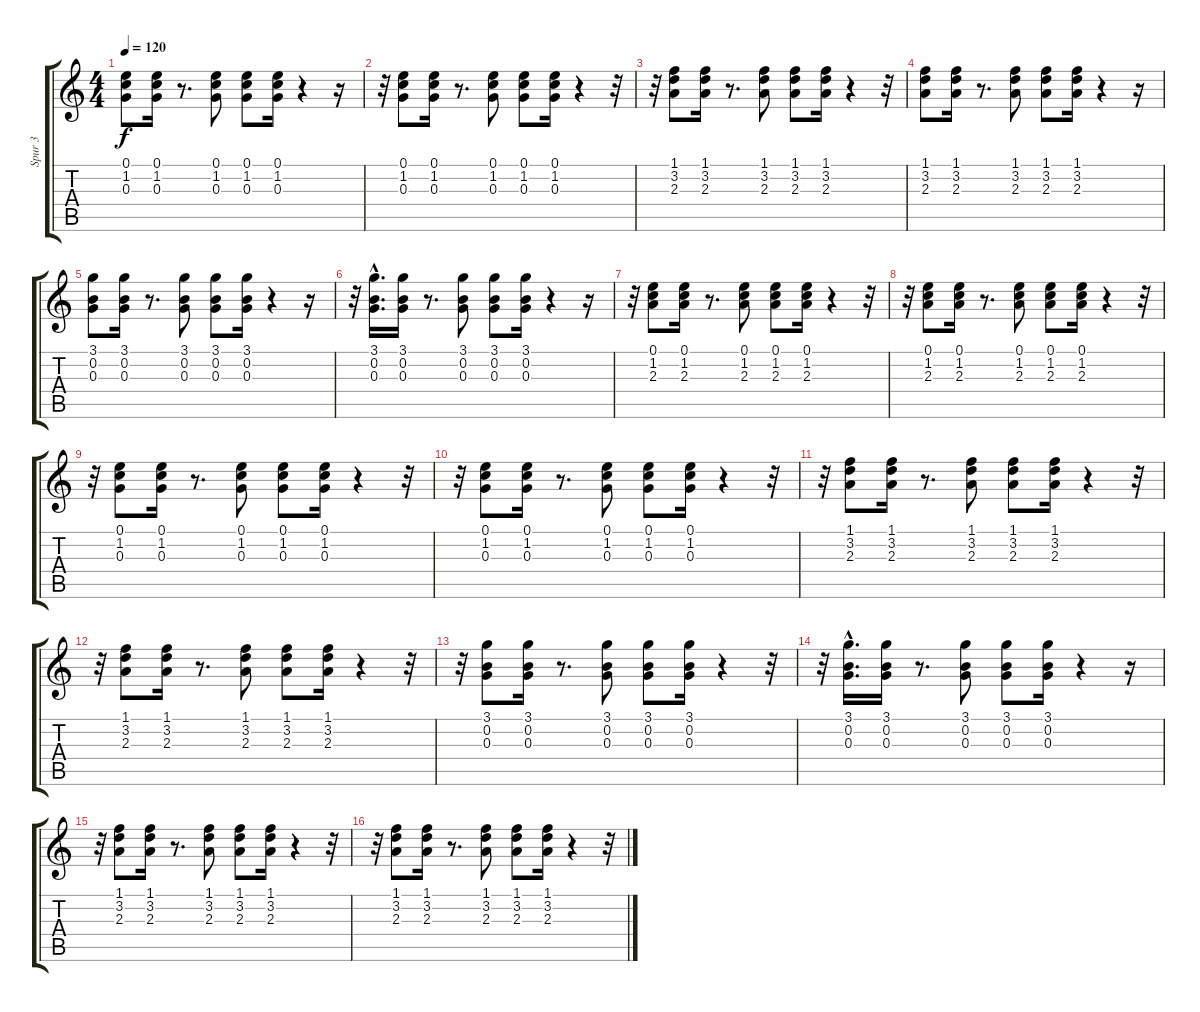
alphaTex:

\track ("Spur 3" "Spur 3") {instrument distortionguitar}
\staff {score tabs}
\tuning (E4 B3 G3 D3 A2 E2) {hide}
\ts (4 4)
\tempo 120
\clef g2
\ks c
(0.1 1.2 0.3).8{dy f} (0.1 1.2 0.3).16 r.8{d} (0.1 1.2 0.3).8 (0.1 1.2 0.3).8 (0.1 1.2 0.3).16 r.4 r.16 |
r.32 (0.1 1.2 0.3).8 (0.1 1.2 0.3).16 r.8{d} (0.1 1.2 0.3).8 (0.1 1.2 0.3).8 (0.1 1.2 0.3).16 r.4 r.32 |
r.32 (1.1 3.2 2.3).8 (1.1 3.2 2.3).16 r.8{d} (1.1 3.2 2.3).8 (1.1 3.2 2.3).8 (1.1 3.2 2.3).16 r.4 r.32 |
(1.1 3.2 2.3).8 (1.1 3.2 2.3).16 r.8{d} (1.1 3.2 2.3).8 (1.1 3.2 2.3).8 (1.1 3.2 2.3).16 r.4 r.16 |
(3.1 0.2 0.3).8 (3.1 0.2 0.3).16 r.8{d} (3.1 0.2 0.3).8 (3.1 0.2 0.3).8 (3.1 0.2 0.3).16 r.4 r.16 |
r.32 (3.1{hac} 0.2{hac} 0.3{hac}).16{d} (3.1 0.2 0.3).16 r.8{d} (3.1 0.2 0.3).8 (3.1 0.2 0.3).8 (3.1 0.2 0.3).16 r.4 r.16 |
r.32 (0.1 1.2 2.3).8 (0.1 1.2 2.3).16 r.8{d} (0.1 1.2 2.3).8 (0.1 1.2 2.3).8 (0.1 1.2 2.3).16 r.4 r.32 |
r.32 (0.1 1.2 2.3).8 (0.1 1.2 2.3).16 r.8{d} (0.1 1.2 2.3).8 (0.1 1.2 2.3).8 (0.1 1.2 2.3).16 r.4 r.32 |
r.32 (0.1 1.2 0.3).8 (0.1 1.2 0.3).16 r.8{d} (0.1 1.2 0.3).8 (0.1 1.2 0.3).8 (0.1 1.2 0.3).16 r.4 r.32 |
r.32 (0.1 1.2 0.3).8 (0.1 1.2 0.3).16 r.8{d} (0.1 1.2 0.3).8 (0.1 1.2 0.3).8 (0.1 1.2 0.3).16 r.4 r.32 |
r.32 (1.1 3.2 2.3).8 (1.1 3.2 2.3).16 r.8{d} (1.1 3.2 2.3).8 (1.1 3.2 2.3).8 (1.1 3.2 2.3).16 r.4 r.32 |
r.32 (1.1 3.2 2.3).8 (1.1 3.2 2.3).16 r.8{d} (1.1 3.2 2.3).8 (1.1 3.2 2.3).8 (1.1 3.2 2.3).16 r.4 r.32 |
r.32 (3.1 0.2 0.3).8 (3.1 0.2 0.3).16 r.8{d} (3.1 0.2 0.3).8 (3.1 0.2 0.3).8 (3.1 0.2 0.3).16 r.4 r.32 |
r.32 (3.1{hac} 0.2{hac} 0.3{hac}).16{d} (3.1 0.2 0.3).16 r.8{d} (3.1 0.2 0.3).8 (3.1 0.2 0.3).8 (3.1 0.2 0.3).16 r.4 r.16 |
r.32 (1.1 3.2 2.3).8 (1.1 3.2 2.3).16 r.8{d} (1.1 3.2 2.3).8 (1.1 3.2 2.3).8 (1.1 3.2 2.3).16 r.4 r.32 |
r.32 (1.1 3.2 2.3).8 (1.1 3.2 2.3).16 r.8{d} (1.1 3.2 2.3).8 (1.1 3.2 2.3).8 (1.1 3.2 2.3).16 r.4 r.32
